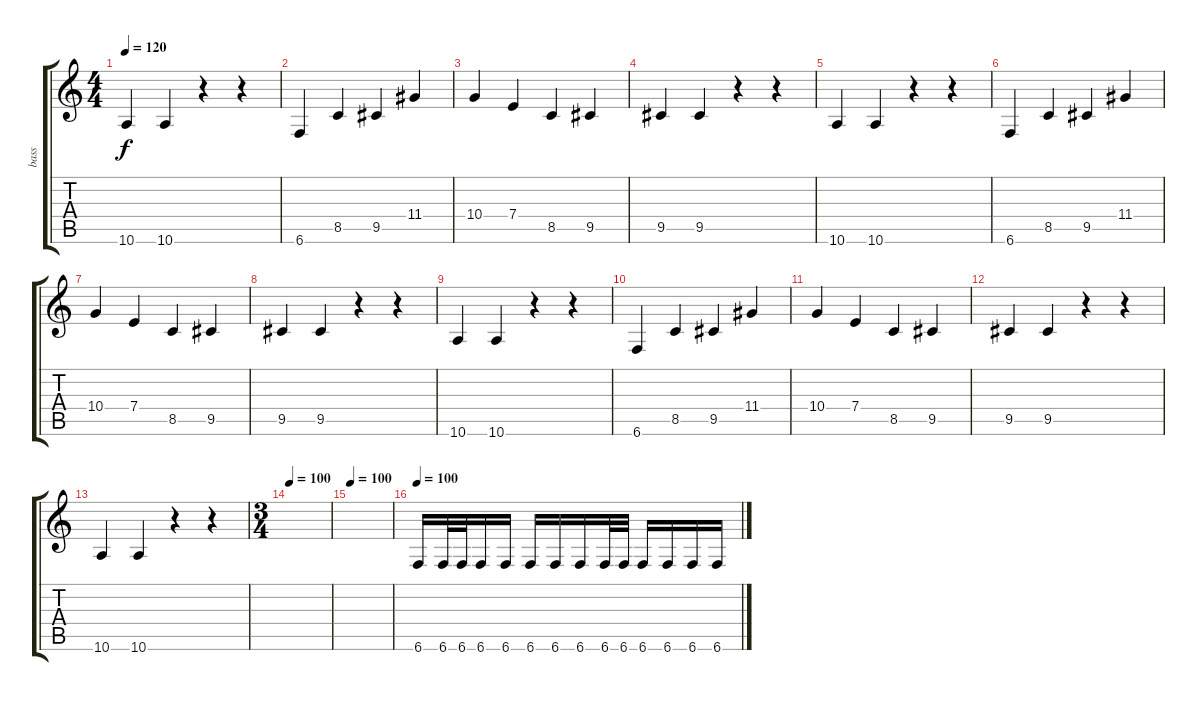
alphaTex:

\track ("bass" "bass") {instrument electricbasspick}
\staff {score tabs}
\tuning (B3 Gb3 D3 A2 E2 B1) {hide}
\ts (4 4)
\tempo 120
\clef g2
\ks c
10.6.4{dy f} 10.6.4 r.4 r.4 |
6.6.4 8.5.4 9.5.4 11.4.4 |
10.4.4 7.4.4 8.5.4 9.5.4 |
9.5.4 9.5.4 r.4 r.4 |
10.6.4 10.6.4 r.4 r.4 |
6.6.4 8.5.4 9.5.4 11.4.4 |
10.4.4 7.4.4 8.5.4 9.5.4 |
9.5.4 9.5.4 r.4 r.4 |
10.6.4 10.6.4 r.4 r.4 |
6.6.4 8.5.4 9.5.4 11.4.4 |
10.4.4 7.4.4 8.5.4 9.5.4 |
9.5.4 9.5.4 r.4 r.4 |
10.6.4 10.6.4 r.4 r.4 |
\ts (3 4)
\tempo 100
|
\tempo 100
|
\tempo 100
6.6.16{volume 7} 6.6.32 6.6.32 6.6.16 6.6.16 6.6.16{volume 8} 6.6.16 6.6.16 6.6.32 6.6.32 6.6.16{volume 9} 6.6.16 6.6.16 6.6.16
